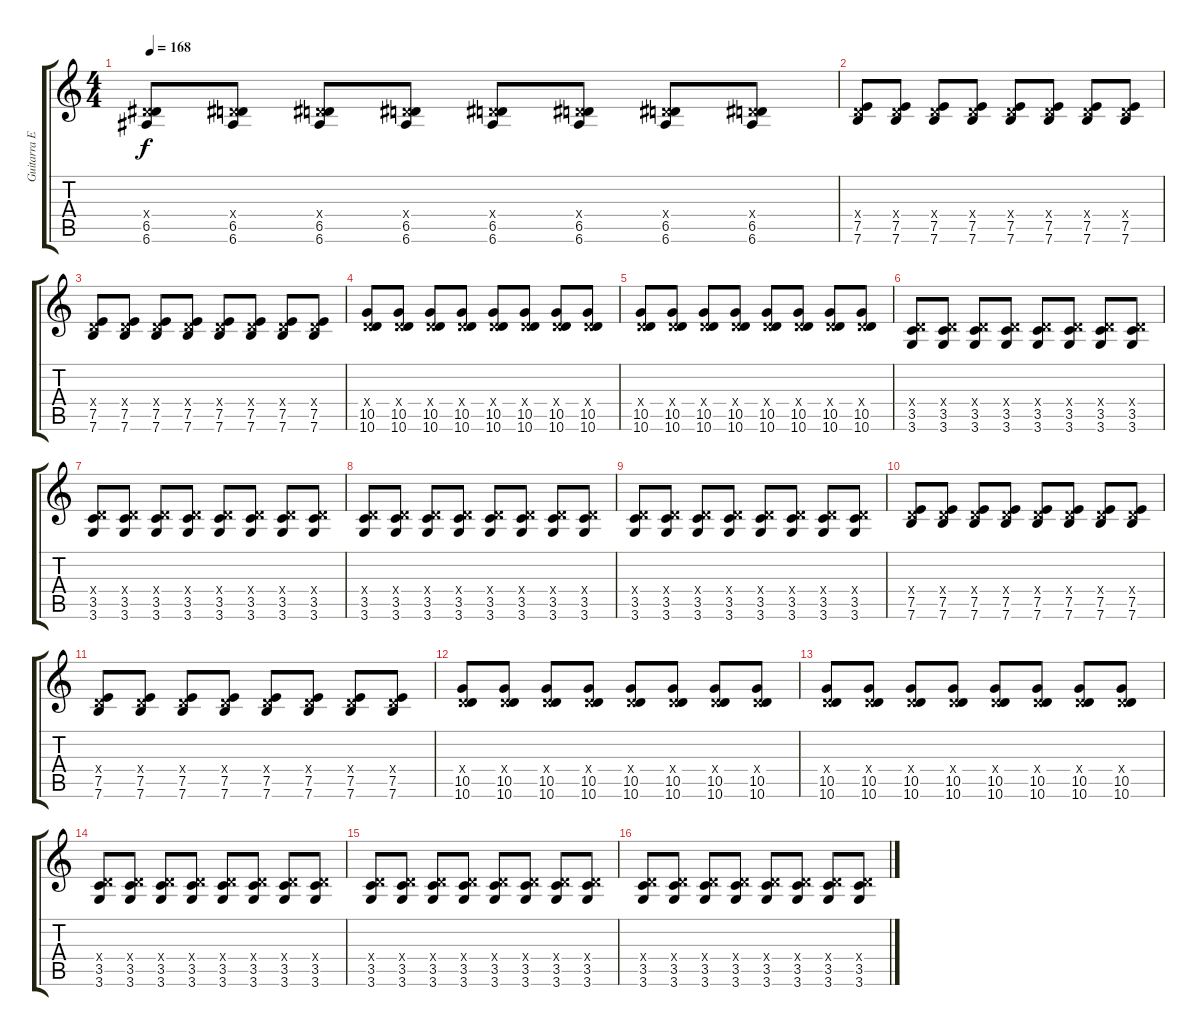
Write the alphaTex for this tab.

\track ("Guitarra Eléctrica" "Guitarra E") {instrument overdrivenguitar}
\staff {score tabs}
\tuning (E4 B3 G3 D3 A2 E2) {hide}
\ts (4 4)
\tempo 168
\clef g2
\ks c
(0.4{x} 6.5 6.6).8{dy f} (0.4{x} 6.5 6.6).8 (0.4{x} 6.5 6.6).8 (0.4{x} 6.5 6.6).8 (0.4{x} 6.5 6.6).8 (0.4{x} 6.5 6.6).8 (0.4{x} 6.5 6.6).8 (0.4{x} 6.5 6.6).8 |
(0.4{x} 7.5 7.6).8 (0.4{x} 7.5 7.6).8 (0.4{x} 7.5 7.6).8 (0.4{x} 7.5 7.6).8 (0.4{x} 7.5 7.6).8 (0.4{x} 7.5 7.6).8 (0.4{x} 7.5 7.6).8 (0.4{x} 7.5 7.6).8 |
(0.4{x} 7.5 7.6).8 (0.4{x} 7.5 7.6).8 (0.4{x} 7.5 7.6).8 (0.4{x} 7.5 7.6).8 (0.4{x} 7.5 7.6).8 (0.4{x} 7.5 7.6).8 (0.4{x} 7.5 7.6).8 (0.4{x} 7.5 7.6).8 |
(0.4{x} 10.5 10.6).8 (0.4{x} 10.5 10.6).8 (0.4{x} 10.5 10.6).8 (0.4{x} 10.5 10.6).8 (0.4{x} 10.5 10.6).8 (0.4{x} 10.5 10.6).8 (0.4{x} 10.5 10.6).8 (0.4{x} 10.5 10.6).8 |
(0.4{x} 10.5 10.6).8 (0.4{x} 10.5 10.6).8 (0.4{x} 10.5 10.6).8 (0.4{x} 10.5 10.6).8 (0.4{x} 10.5 10.6).8 (0.4{x} 10.5 10.6).8 (0.4{x} 10.5 10.6).8 (0.4{x} 10.5 10.6).8 |
(0.4{x} 3.5 3.6).8 (0.4{x} 3.5 3.6).8 (0.4{x} 3.5 3.6).8 (0.4{x} 3.5 3.6).8 (0.4{x} 3.5 3.6).8 (0.4{x} 3.5 3.6).8 (0.4{x} 3.5 3.6).8 (0.4{x} 3.5 3.6).8 |
(0.4{x} 3.5 3.6).8 (0.4{x} 3.5 3.6).8 (0.4{x} 3.5 3.6).8 (0.4{x} 3.5 3.6).8 (0.4{x} 3.5 3.6).8 (0.4{x} 3.5 3.6).8 (0.4{x} 3.5 3.6).8 (0.4{x} 3.5 3.6).8 |
(0.4{x} 3.5 3.6).8 (0.4{x} 3.5 3.6).8 (0.4{x} 3.5 3.6).8 (0.4{x} 3.5 3.6).8 (0.4{x} 3.5 3.6).8 (0.4{x} 3.5 3.6).8 (0.4{x} 3.5 3.6).8 (0.4{x} 3.5 3.6).8 |
(0.4{x} 3.5 3.6).8 (0.4{x} 3.5 3.6).8 (0.4{x} 3.5 3.6).8 (0.4{x} 3.5 3.6).8 (0.4{x} 3.5 3.6).8 (0.4{x} 3.5 3.6).8 (0.4{x} 3.5 3.6).8 (0.4{x} 3.5 3.6).8 |
(0.4{x} 7.5 7.6).8 (0.4{x} 7.5 7.6).8 (0.4{x} 7.5 7.6).8 (0.4{x} 7.5 7.6).8 (0.4{x} 7.5 7.6).8 (0.4{x} 7.5 7.6).8 (0.4{x} 7.5 7.6).8 (0.4{x} 7.5 7.6).8 |
(0.4{x} 7.5 7.6).8 (0.4{x} 7.5 7.6).8 (0.4{x} 7.5 7.6).8 (0.4{x} 7.5 7.6).8 (0.4{x} 7.5 7.6).8 (0.4{x} 7.5 7.6).8 (0.4{x} 7.5 7.6).8 (0.4{x} 7.5 7.6).8 |
(0.4{x} 10.5 10.6).8 (0.4{x} 10.5 10.6).8 (0.4{x} 10.5 10.6).8 (0.4{x} 10.5 10.6).8 (0.4{x} 10.5 10.6).8 (0.4{x} 10.5 10.6).8 (0.4{x} 10.5 10.6).8 (0.4{x} 10.5 10.6).8 |
(0.4{x} 10.5 10.6).8 (0.4{x} 10.5 10.6).8 (0.4{x} 10.5 10.6).8 (0.4{x} 10.5 10.6).8 (0.4{x} 10.5 10.6).8 (0.4{x} 10.5 10.6).8 (0.4{x} 10.5 10.6).8 (0.4{x} 10.5 10.6).8 |
(0.4{x} 3.5 3.6).8 (0.4{x} 3.5 3.6).8 (0.4{x} 3.5 3.6).8 (0.4{x} 3.5 3.6).8 (0.4{x} 3.5 3.6).8 (0.4{x} 3.5 3.6).8 (0.4{x} 3.5 3.6).8 (0.4{x} 3.5 3.6).8 |
(0.4{x} 3.5 3.6).8 (0.4{x} 3.5 3.6).8 (0.4{x} 3.5 3.6).8 (0.4{x} 3.5 3.6).8 (0.4{x} 3.5 3.6).8 (0.4{x} 3.5 3.6).8 (0.4{x} 3.5 3.6).8 (0.4{x} 3.5 3.6).8 |
(0.4{x} 3.5 3.6).8 (0.4{x} 3.5 3.6).8 (0.4{x} 3.5 3.6).8 (0.4{x} 3.5 3.6).8 (0.4{x} 3.5 3.6).8 (0.4{x} 3.5 3.6).8 (0.4{x} 3.5 3.6).8 (0.4{x} 3.5 3.6).8
